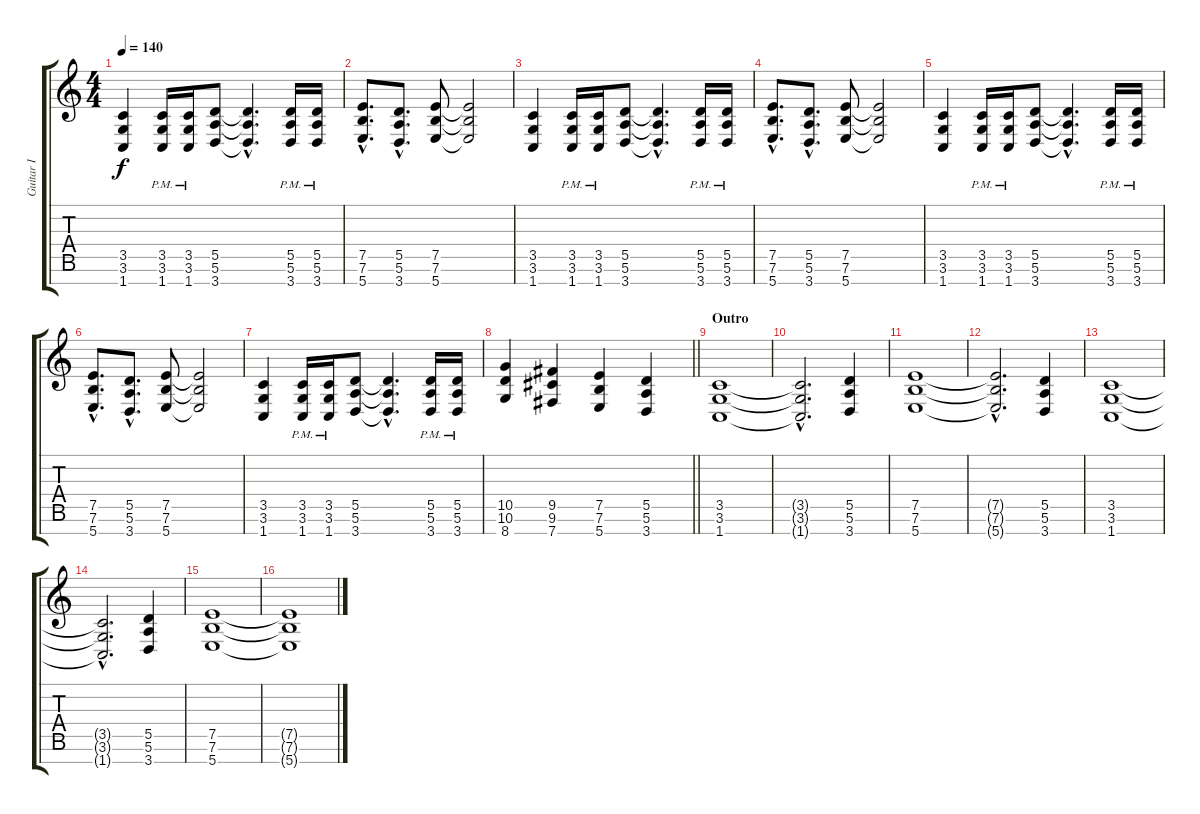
\track ("Guitar I" "Guitar I") {instrument distortionguitar}
\staff {score tabs}
\tuning (E4 B3 G3 D3 A2 E2 B1) {hide}
\ts (4 4)
\tempo 140
\clef g2
\ks c
(3.5 3.6 1.7).4{dy f} (3.5{pm} 3.6{pm} 1.7{pm}).16 (3.5{pm} 3.6{pm} 1.7{pm}).16 (5.5 5.6 3.7).8 (5.5{hac t} 5.6{hac t} 3.7{hac t}).4{d} (5.5{pm} 5.6{pm} 3.7{pm}).16 (5.5{pm} 5.6{pm} 3.7{pm}).16 |
(7.5{hac} 7.6{hac} 5.7{hac}).8{d} (5.5{hac} 5.6{hac} 3.7{hac}).8{d} (7.5 7.6 5.7).8 (7.5{t} 7.6{t} 5.7{t}).2 |
(3.5 3.6 1.7).4 (3.5{pm} 3.6{pm} 1.7{pm}).16 (3.5{pm} 3.6{pm} 1.7{pm}).16 (5.5 5.6 3.7).8 (5.5{hac t} 5.6{hac t} 3.7{hac t}).4{d} (5.5{pm} 5.6{pm} 3.7{pm}).16 (5.5{pm} 5.6{pm} 3.7{pm}).16 |
(7.5{hac} 7.6{hac} 5.7{hac}).8{d} (5.5{hac} 5.6{hac} 3.7{hac}).8{d} (7.5 7.6 5.7).8 (7.5{t} 7.6{t} 5.7{t}).2 |
(3.5 3.6 1.7).4 (3.5{pm} 3.6{pm} 1.7{pm}).16 (3.5{pm} 3.6{pm} 1.7{pm}).16 (5.5 5.6 3.7).8 (5.5{hac t} 5.6{hac t} 3.7{hac t}).4{d} (5.5{pm} 5.6{pm} 3.7{pm}).16 (5.5{pm} 5.6{pm} 3.7{pm}).16 |
(7.5{hac} 7.6{hac} 5.7{hac}).8{d} (5.5{hac} 5.6{hac} 3.7{hac}).8{d} (7.5 7.6 5.7).8 (7.5{t} 7.6{t} 5.7{t}).2 |
(3.5 3.6 1.7).4 (3.5{pm} 3.6{pm} 1.7{pm}).16 (3.5{pm} 3.6{pm} 1.7{pm}).16 (5.5 5.6 3.7).8 (5.5{hac t} 5.6{hac t} 3.7{hac t}).4{d} (5.5{pm} 5.6{pm} 3.7{pm}).16 (5.5{pm} 5.6{pm} 3.7{pm}).16 |
\barLineRight lightlight
(10.5 10.6 8.7).4 (9.5 9.6 7.7).4 (7.5 7.6 5.7).4 (5.5 5.6 3.7).4 |
\section ("" "Outro")
(3.5 3.6 1.7).1 |
(3.5{hac t} 3.6{hac t} 1.7{hac t}).2{d} (5.5 5.6 3.7).4 |
(7.5 7.6 5.7).1 |
(7.5{hac t} 7.6{hac t} 5.7{hac t}).2{d} (5.5 5.6 3.7).4 |
(3.5 3.6 1.7).1 |
(3.5{hac t} 3.6{hac t} 1.7{hac t}).2{d} (5.5 5.6 3.7).4 |
(7.5 7.6 5.7).1 |
(7.5{t} 7.6{t} 5.7{t}).1
